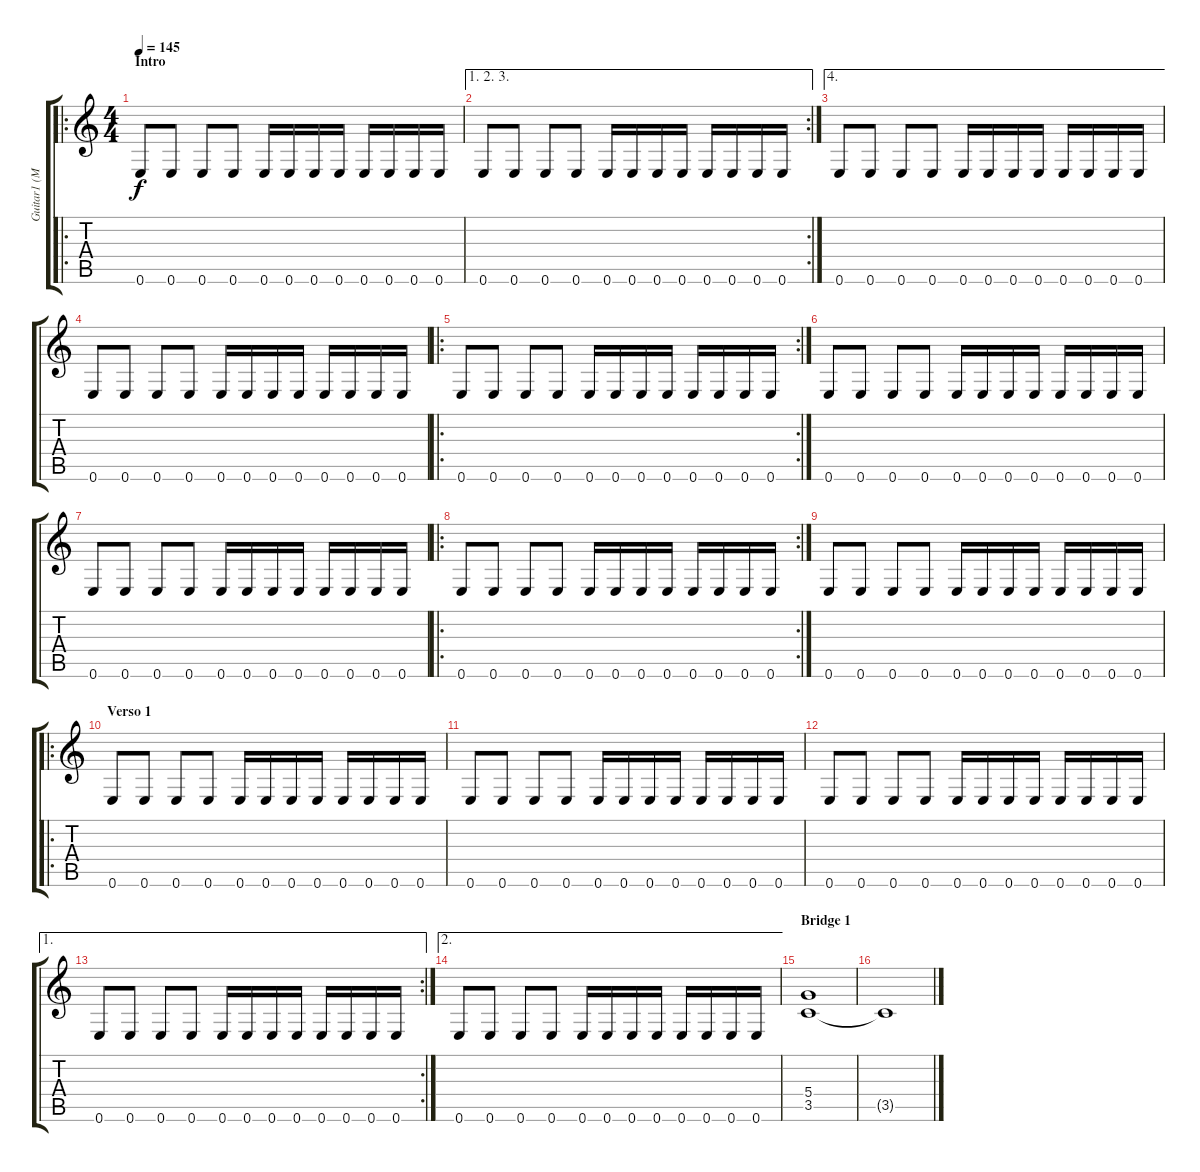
\track ("Guitar1 (Mustaine)" "Guitar1 (M") {instrument distortionguitar}
\staff {score tabs}
\tuning (E4 B3 G3 D3 A2 E2) {hide}
\ro
\ts (4 4)
\section ("" "Intro")
\tempo 145
\clef g2
\ks c
0.6.8{dy f instrument distortionguitar} 0.6.8 0.6.8 0.6.8 0.6.16 0.6.16 0.6.16 0.6.16 0.6.16 0.6.16 0.6.16 0.6.16 |
\ae (1 2 3)
\rc 2
0.6.8 0.6.8 0.6.8 0.6.8 0.6.16 0.6.16 0.6.16 0.6.16 0.6.16 0.6.16 0.6.16 0.6.16 |
\ae 4
0.6.8 0.6.8 0.6.8 0.6.8 0.6.16 0.6.16 0.6.16 0.6.16 0.6.16 0.6.16 0.6.16 0.6.16 |
0.6.8 0.6.8 0.6.8 0.6.8 0.6.16 0.6.16 0.6.16 0.6.16 0.6.16 0.6.16 0.6.16 0.6.16 |
\ro
\rc 2
0.6.8 0.6.8 0.6.8 0.6.8 0.6.16 0.6.16 0.6.16 0.6.16 0.6.16 0.6.16 0.6.16 0.6.16 |
0.6.8 0.6.8 0.6.8 0.6.8 0.6.16 0.6.16 0.6.16 0.6.16 0.6.16 0.6.16 0.6.16 0.6.16 |
0.6.8 0.6.8 0.6.8 0.6.8 0.6.16 0.6.16 0.6.16 0.6.16 0.6.16 0.6.16 0.6.16 0.6.16 |
\ro
\rc 2
0.6.8 0.6.8 0.6.8 0.6.8 0.6.16 0.6.16 0.6.16 0.6.16 0.6.16 0.6.16 0.6.16 0.6.16 |
0.6.8 0.6.8 0.6.8 0.6.8 0.6.16 0.6.16 0.6.16 0.6.16 0.6.16 0.6.16 0.6.16 0.6.16 |
\ro
\section ("" "Verso 1")
0.6.8 0.6.8 0.6.8 0.6.8 0.6.16 0.6.16 0.6.16 0.6.16 0.6.16 0.6.16 0.6.16 0.6.16 |
0.6.8 0.6.8 0.6.8 0.6.8 0.6.16 0.6.16 0.6.16 0.6.16 0.6.16 0.6.16 0.6.16 0.6.16 |
0.6.8 0.6.8 0.6.8 0.6.8 0.6.16 0.6.16 0.6.16 0.6.16 0.6.16 0.6.16 0.6.16 0.6.16 |
\ae 1
\rc 2
0.6.8 0.6.8 0.6.8 0.6.8 0.6.16 0.6.16 0.6.16 0.6.16 0.6.16 0.6.16 0.6.16 0.6.16 |
\ae 2
0.6.8 0.6.8 0.6.8 0.6.8 0.6.16 0.6.16 0.6.16 0.6.16 0.6.16 0.6.16 0.6.16 0.6.16 |
\section ("" "Bridge 1")
(5.4 3.5).1 |
3.5{t}.1
